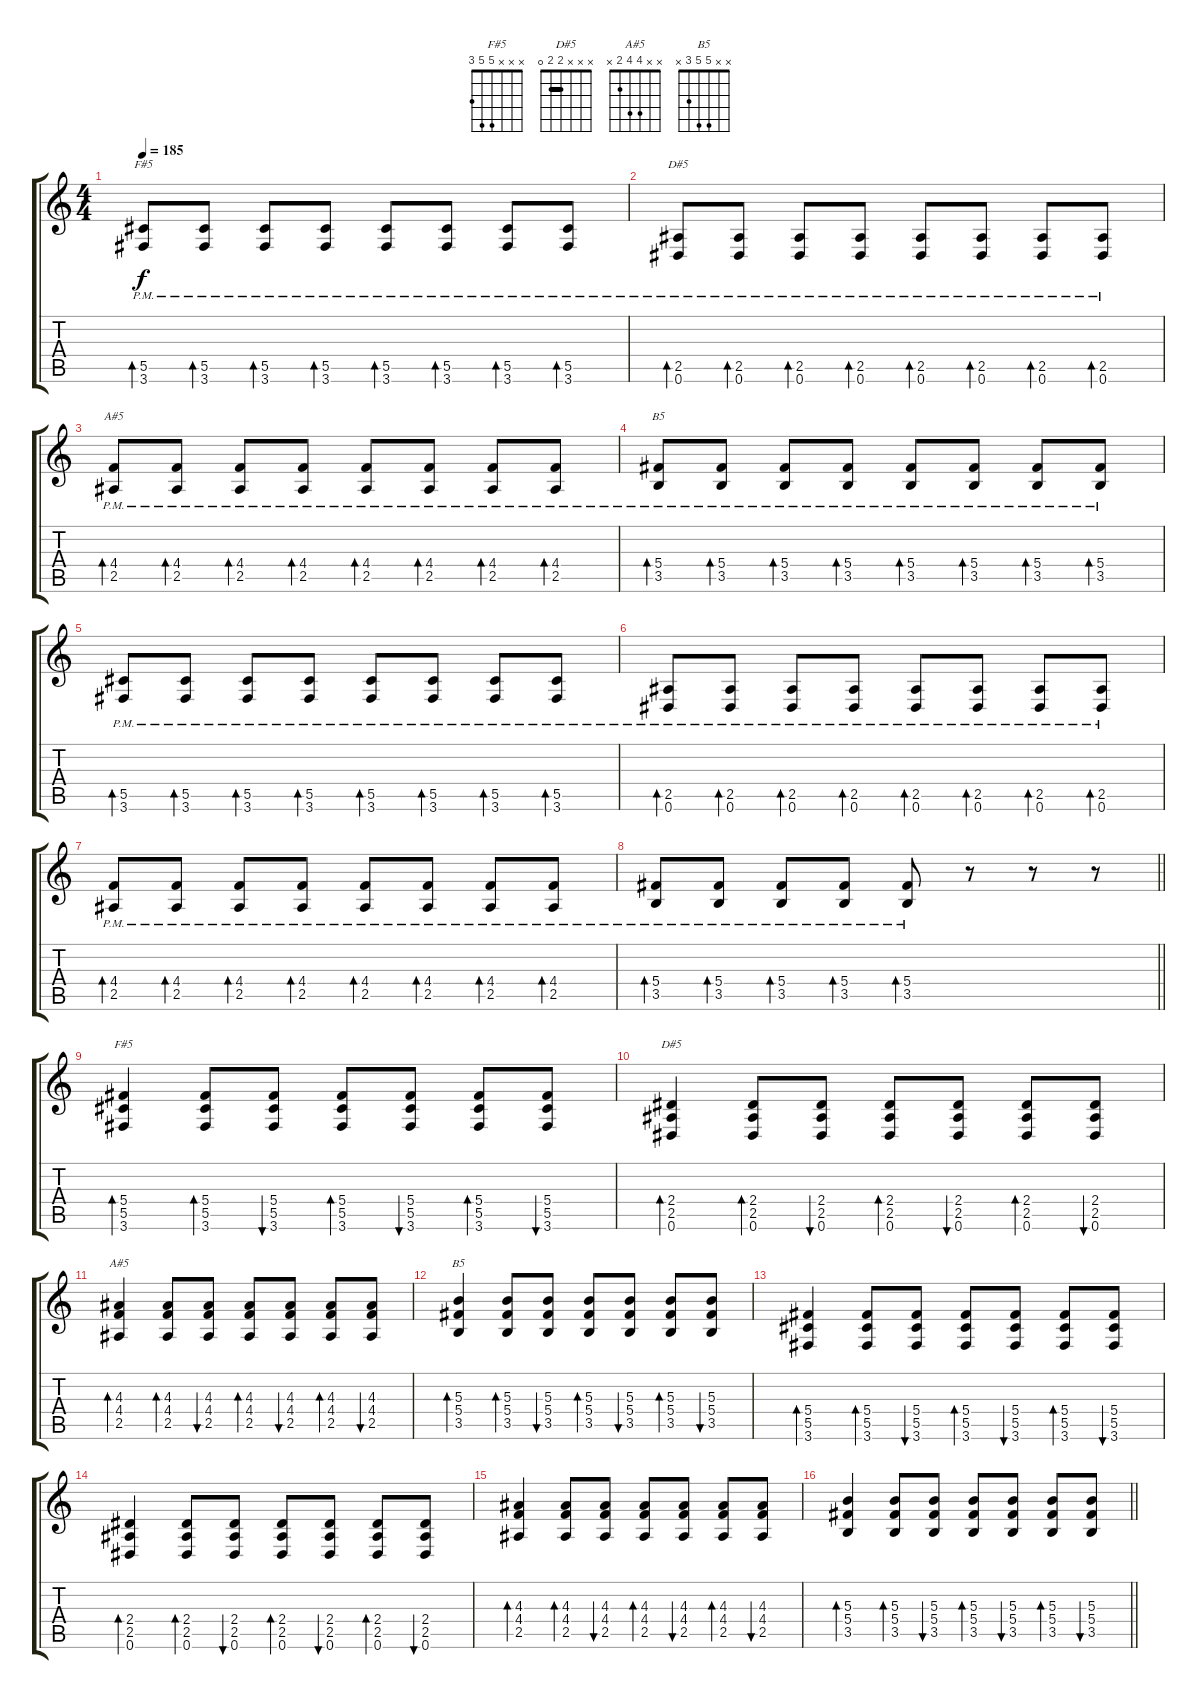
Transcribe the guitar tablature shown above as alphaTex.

\track "" {instrument distortionguitar}
\staff {score tabs}
\tuning (Eb4 Bb3 Gb3 Db3 Ab2 Eb2) {hide}
\chord ("F#5" x x x x 5 3)
\chord ("D#5" x x x x 2 0)
\chord ("A#5" x x x 4 2 x)
\chord ("B5" x x x 5 3 x)
\chord ("F#5" x x x 5 5 3)
\chord ("D#5" x x x 2 2 0) {barre 2}
\chord ("A#5" x x 4 4 2 x)
\chord ("B5" x x 5 5 3 x)
\ts (4 4)
\tempo 185
\clef g2
\ks c
(5.5{pm} 3.6{pm}).8{bd 30 ch "F#5" dy f} (5.5{pm} 3.6{pm}).8{bd 30} (5.5{pm} 3.6{pm}).8{bd 30} (5.5{pm} 3.6{pm}).8{bd 30} (5.5{pm} 3.6{pm}).8{bd 30} (5.5{pm} 3.6{pm}).8{bd 30} (5.5{pm} 3.6{pm}).8{bd 30} (5.5{pm} 3.6{pm}).8{bd 30} |
(2.5{pm} 0.6{pm}).8{bd 30 ch "D#5"} (2.5{pm} 0.6{pm}).8{bd 30} (2.5{pm} 0.6{pm}).8{bd 30} (2.5{pm} 0.6{pm}).8{bd 30} (2.5{pm} 0.6{pm}).8{bd 30} (2.5{pm} 0.6{pm}).8{bd 30} (2.5{pm} 0.6{pm}).8{bd 30} (2.5{pm} 0.6{pm}).8{bd 30} |
(4.4{pm} 2.5{pm}).8{bd 30 ch "A#5"} (4.4{pm} 2.5{pm}).8{bd 30} (4.4{pm} 2.5{pm}).8{bd 30} (4.4{pm} 2.5{pm}).8{bd 30} (4.4{pm} 2.5{pm}).8{bd 30} (4.4{pm} 2.5{pm}).8{bd 30} (4.4{pm} 2.5{pm}).8{bd 30} (4.4{pm} 2.5{pm}).8{bd 30} |
(5.4{pm} 3.5{pm}).8{bd 30 ch "B5"} (5.4{pm} 3.5{pm}).8{bd 30} (5.4{pm} 3.5{pm}).8{bd 30} (5.4{pm} 3.5{pm}).8{bd 30} (5.4{pm} 3.5{pm}).8{bd 30} (5.4{pm} 3.5{pm}).8{bd 30} (5.4{pm} 3.5{pm}).8{bd 30} (5.4{pm} 3.5{pm}).8{bd 30} |
(5.5{pm} 3.6{pm}).8{bd 30} (5.5{pm} 3.6{pm}).8{bd 30} (5.5{pm} 3.6{pm}).8{bd 30} (5.5{pm} 3.6{pm}).8{bd 30} (5.5{pm} 3.6{pm}).8{bd 30} (5.5{pm} 3.6{pm}).8{bd 30} (5.5{pm} 3.6{pm}).8{bd 30} (5.5{pm} 3.6{pm}).8{bd 30} |
(2.5{pm} 0.6{pm}).8{bd 30} (2.5{pm} 0.6{pm}).8{bd 30} (2.5{pm} 0.6{pm}).8{bd 30} (2.5{pm} 0.6{pm}).8{bd 30} (2.5{pm} 0.6{pm}).8{bd 30} (2.5{pm} 0.6{pm}).8{bd 30} (2.5{pm} 0.6{pm}).8{bd 30} (2.5{pm} 0.6{pm}).8{bd 30} |
(4.4{pm} 2.5{pm}).8{bd 30} (4.4{pm} 2.5{pm}).8{bd 30} (4.4{pm} 2.5{pm}).8{bd 30} (4.4{pm} 2.5{pm}).8{bd 30} (4.4{pm} 2.5{pm}).8{bd 30} (4.4{pm} 2.5{pm}).8{bd 30} (4.4{pm} 2.5{pm}).8{bd 30} (4.4{pm} 2.5{pm}).8{bd 30} |
\barLineRight lightlight
(5.4{pm} 3.5{pm}).8{bd 30} (5.4{pm} 3.5{pm}).8{bd 30} (5.4{pm} 3.5{pm}).8{bd 30} (5.4{pm} 3.5{pm}).8{bd 30} (5.4{pm} 3.5{pm}).8{bd 30} r.8 r.8 r.8 |
(5.4 5.5 3.6).4{bd 30 ch "F#5"} (5.4 5.5 3.6).8{bd 30} (5.4 5.5 3.6).8{bu 30} (5.4 5.5 3.6).8{bd 30} (5.4 5.5 3.6).8{bu 30} (5.4 5.5 3.6).8{bd 30} (5.4 5.5 3.6).8{bu 30} |
(2.4 2.5 0.6).4{bd 30 ch "D#5"} (2.4 2.5 0.6).8{bd 30} (2.4 2.5 0.6).8{bu 30} (2.4 2.5 0.6).8{bd 30} (2.4 2.5 0.6).8{bu 30} (2.4 2.5 0.6).8{bd 30} (2.4 2.5 0.6).8{bu 30} |
(4.3 4.4 2.5).4{bd 30 ch "A#5"} (4.3 4.4 2.5).8{bd 30} (4.3 4.4 2.5).8{bu 30} (4.3 4.4 2.5).8{bd 30} (4.3 4.4 2.5).8{bu 30} (4.3 4.4 2.5).8{bd 30} (4.3 4.4 2.5).8{bu 30} |
(5.3 5.4 3.5).4{bd 30 ch "B5"} (5.3 5.4 3.5).8{bd 30} (5.3 5.4 3.5).8{bu 30} (5.3 5.4 3.5).8{bd 30} (5.3 5.4 3.5).8{bu 30} (5.3 5.4 3.5).8{bd 30} (5.3 5.4 3.5).8{bu 30} |
(5.4 5.5 3.6).4{bd 30} (5.4 5.5 3.6).8{bd 30} (5.4 5.5 3.6).8{bu 30} (5.4 5.5 3.6).8{bd 30} (5.4 5.5 3.6).8{bu 30} (5.4 5.5 3.6).8{bd 30} (5.4 5.5 3.6).8{bu 30} |
(2.4 2.5 0.6).4{bd 30} (2.4 2.5 0.6).8{bd 30} (2.4 2.5 0.6).8{bu 30} (2.4 2.5 0.6).8{bd 30} (2.4 2.5 0.6).8{bu 30} (2.4 2.5 0.6).8{bd 30} (2.4 2.5 0.6).8{bu 30} |
(4.3 4.4 2.5).4{bd 30} (4.3 4.4 2.5).8{bd 30} (4.3 4.4 2.5).8{bu 30} (4.3 4.4 2.5).8{bd 30} (4.3 4.4 2.5).8{bu 30} (4.3 4.4 2.5).8{bd 30} (4.3 4.4 2.5).8{bu 30} |
\barLineRight lightlight
(5.3 5.4 3.5).4{bd 30} (5.3 5.4 3.5).8{bd 30} (5.3 5.4 3.5).8{bu 30} (5.3 5.4 3.5).8{bd 30} (5.3 5.4 3.5).8{bu 30} (5.3 5.4 3.5).8{bd 30} (5.3 5.4 3.5).8{bu 30}
